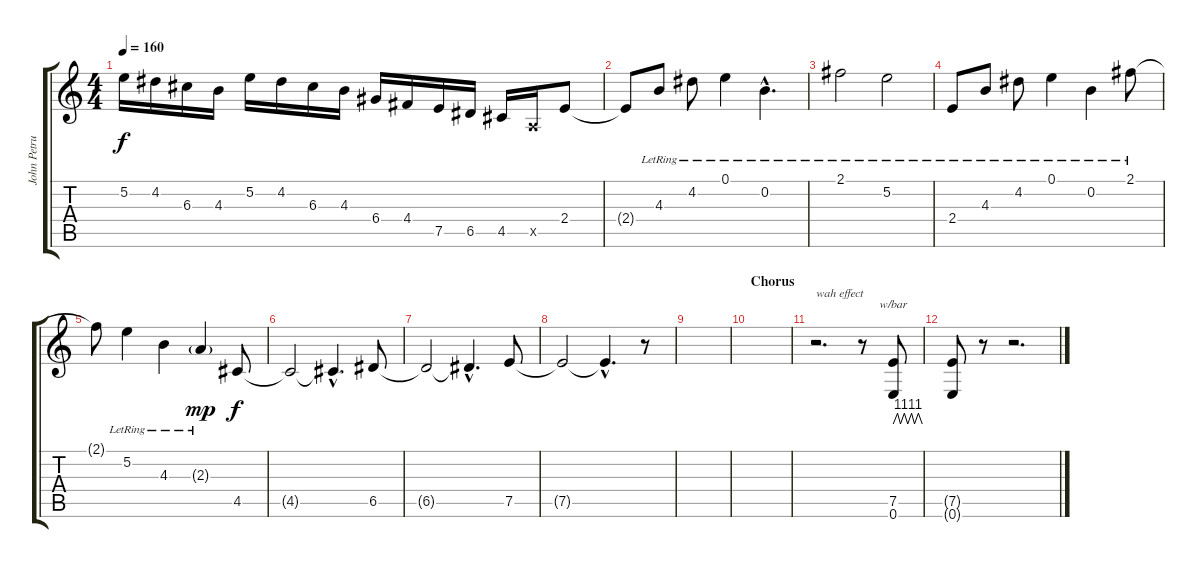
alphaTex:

\track ("John Petrucci Acoustic/Solo Guitar" "John Petru") {instrument acousticguitarsteel}
\staff {score tabs}
\tuning (E4 B3 G3 D3 A2 E2) {hide}
\ts (4 4)
\tempo 160
\clef g2
\ks c
5.2.16{dy f} 4.2.16 6.3.16 4.3.16 5.2.16 4.2.16 6.3.16 4.3.16 6.4.16 4.4.16 7.5.16 6.5.16 4.5.16 0.5{x}.16{volume 12 instrument acousticguitarsteel} 2.4.8 |
2.4{t}.8 4.3{lr}.8 4.2{lr}.8 0.1{lr}.4 0.2{hac lr}.4{d} |
2.1{lr}.2 5.2{lr}.2 |
2.4{lr}.8 4.3{lr}.8 4.2{lr}.8 0.1{lr}.4 0.2{lr}.4 2.1{lr}.8 |
2.1{t}.8 5.2{lr}.4 4.3{lr}.4 2.3{g lr}.4{dy mp} 4.5.8{dy f instrument distortionguitar} |
4.5{t}.2 4.5{hac t}.4{d} 6.5.8 |
6.5{t}.2 6.5{hac t}.4{d} 7.5.8 |
7.5{t}.2 7.5{hac t}.4{d} r.8 |
|
\section ("" "Chorus")
|
r.2{d txt "wah effect"} r.8 (7.5 0.6).8{tbe (custom default 0 0 9 4 15 0 23 4 30 0 38 4 44 0 52 4 60 0) instrument guitarharmonics} |
(7.5{t} 0.6{t}).8 r.8 r.2{d}
